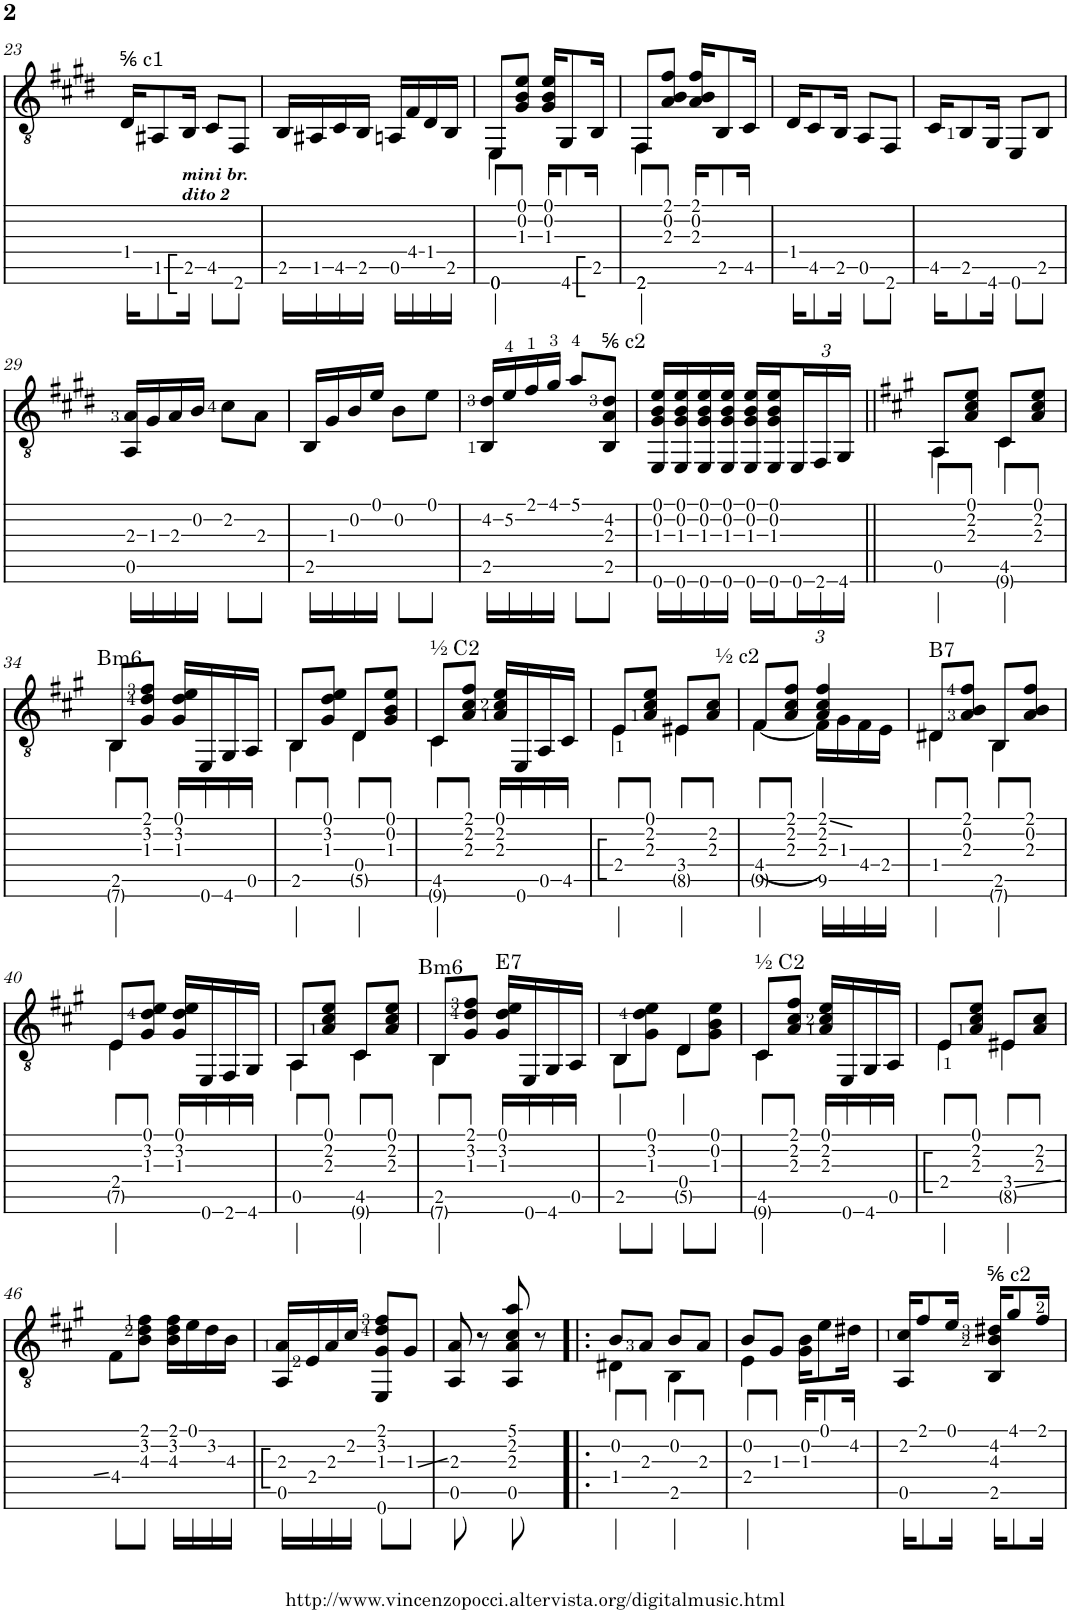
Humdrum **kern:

**kern	**kern
*part2	*part1
*staff2	*staff1
*I"Chitarra classica (Intavolatura)	*I"Classical Guitar
!!LO:PB:g=z
*	*clefGv2
*k[f#c#g#d#]	*k[f#c#g#d#]
*M2/4	*M2/4
=23	=23
!	!LO:TX:a:t=⅚ c1
16D#\KL	16D#/KL
8AA#X\	8AA#X/
!LO:TX:a:Bi:t=mini br.	!
!LO:TX:a:t=dito 2	!
16BB\Jk	16BB/Jk
8C#\L	8C#/L
8FF#\J	8FF#/J
=24	=24
16BB\LL	16BB/LL
16AA#X\	16AA#X/
16C#\	16C#/
16BB\JJ	16BB/JJ
16AAn\LL	16AAn/LL
16F#\	16F#/
16D#\	16D#/
16BB\JJ	16BB/JJ
=25	=25
*^	*^
8EE/L	4EE\	8EE/L	4EE\
8G#/ 8B/ 8e/J	.	8G#/ 8B/ 8e/J	.
16G#/ 16B/ 16e/KL	4ryy	16G#/ 16B/ 16e/KL	4ryy
8GG#/	.	8GG#/	.
16BB/Jk	.	16BB/Jk	.
=26	=26	=26	=26
8FF#/L	4FF#\	8FF#/L	4FF#\
8A/ 8B/ 8f#/J	.	8A/ 8B/ 8f#/J	.
16A/ 16B/ 16f#/KL	4ryy	16A/ 16B/ 16f#/KL	4ryy
8BB/	.	8BB/	.
16C#/Jk	.	16C#/Jk	.
*v	*v	*	*
*	*v	*v
=27	=27
16D#\KL	16D#/KL
8C#\	8C#/
16BB\Jk	16BB/Jk
8AA\L	8AA/L
8FF#\J	8FF#/J
=28	=28
16C#\KL	16C#/KL
8BB\	8BB/
16GG#\Jk	16GG#/Jk
8EE\L	8EE/L
8BB\J	8BB/J
!!LO:LB:g=z
=29	=29
16AA\ 16A\LL	16AA/ 16A/LL
16G#\	16G#/
16A\	16A/
16B\JJ	16B/JJ
8c#\L	8c#\L
8A\J	8A\J
=30	=30
16BB\LL	16BB/LL
16G#\	16G#/
16B\	16B/
16e\JJ	16e/JJ
8B\L	8B\L
8e\J	8e\J
=31	=31
16BB\ 16d#\LL	16BB/ 16d#/LL
16e\	16e/
16f#\	16f#/
16g#\JJ	16g#/JJ
8a\L	8a/L
!	!LO:TX:a:t=⅚ c2
8BB\ 8A\ 8d#\J	8BB/ 8A/ 8d#/J
=32	=32
16EE\ 16G#\ 16B\ 16e\LL	16EE/ 16G#/ 16B/ 16e/LL
16EE\ 16G#\ 16B\ 16e\	16EE/ 16G#/ 16B/ 16e/
16EE\ 16G#\ 16B\ 16e\	16EE/ 16G#/ 16B/ 16e/
16EE\ 16G#\ 16B\ 16e\JJ	16EE/ 16G#/ 16B/ 16e/JJ
16EE\ 16G#\ 16B\ 16e\LL	16EE/ 16G#/ 16B/ 16e/LL
16EE\ 16G#\ 16B\ 16e\	16EE/ 16G#/ 16B/ 16e/
*Xbrackettup	*Xbrackettup
24EE\	24EE/
24FF#\	24FF#/
24GG#\JJ	24GG#/JJ
=33||	=33||
*k[f#c#g#]	*k[f#c#g#]
*^	*^
8AA/L	4AA\	8AA/L	4AA\
8A/ 8c#/ 8e/J	.	8A/ 8c#/ 8e/J	.
8C#/L	4C#\	8C#/L	4C#\
8A/ 8c#/ 8e/J	.	8A/ 8c#/ 8e/J	.
!!LO:LB:g=z	!!
=34	=34	=34	=34
!	!	!LO:TX:a:t=Bm6	!
8BB/L	4BB\	8BB/L	4BB\
8G#/ 8d/ 8f#/J	.	8G#/ 8d/ 8f#/J	.
16G#/ 16d/ 16e/LL	4ryy	16G#/ 16d/ 16e/LL	4ryy
16EE/	.	16EE/	.
16GG#/	.	16GG#/	.
16AA/JJ	.	16AA/JJ	.
=35	=35	=35	=35
8BB/L	4BB\	8BB/L	4BB\
8G#/ 8d/ 8e/J	.	8G#/ 8d/ 8e/J	.
8D/L	4D\	8D/L	4D\
8G#/ 8B/ 8e/J	.	8G#/ 8B/ 8e/J	.
=36	=36	=36	=36
!	!	!LO:TX:a:t=½ C2	!
8C#/L	4C#\	8C#/L	4C#\
8A/ 8c#/ 8f#/J	.	8A/ 8c#/ 8f#/J	.
16A/ 16c#/ 16e/LL	4ryy	16A/ 16c#/ 16e/LL	4ryy
16EE/	.	16EE/	.
16AA/	.	16AA/	.
16C#/JJ	.	16C#/JJ	.
=37	=37	=37	=37
8E/L	4E\	8E/L	4E\
8A/ 8c#/ 8e/J	.	8A/ 8c#/ 8e/J	.
8E#X/L	4E#\	8E#X/L	4E#\
8A/ 8c#/J	.	8A/ 8c#/J	.
=38	=38	=38	=38
!	!	!LO:TX:a:t=½ c2	!
8F#/L	[4F#\	8F#/L	[4F#\
8A/ 8c#/ 8f#/J	.	8A/ 8c#/ 8f#/J	.
4A/ 4c#/ 4f#/	16F#\LL]	4A/ 4c#/ 4f#/	16F#\LL]
.	16G#\	.	16G#\
.	16F#\	.	16F#\
.	16E\JJ	.	16E\JJ
=39	=39	=39	=39
!	!	!LO:TX:a:t=B7	!
8D#X/L	4D#\	8D#X/L	4D#\
8A/ 8B/ 8f#/J	.	8A/ 8B/ 8f#/J	.
8BB/L	4BB\	8BB/L	4BB\
8A/ 8B/ 8f#/J	.	8A/ 8B/ 8f#/J	.
!!LO:LB:g=z	!!
=40	=40	=40	=40
8E/L	4E\	8E/L	4E\
8G#/ 8d/ 8e/J	.	8G#/ 8d/ 8e/J	.
16G#/ 16d/ 16e/LL	4ryy	16G#/ 16d/ 16e/LL	4ryy
16EE/	.	16EE/	.
16FF#/	.	16FF#/	.
16GG#/JJ	.	16GG#/JJ	.
=41	=41	=41	=41
8AA/L	4AA\	8AA/L	4AA\
8A/ 8c#/ 8e/J	.	8A/ 8c#/ 8e/J	.
8C#/L	4C#\	8C#/L	4C#\
8A/ 8c#/ 8e/J	.	8A/ 8c#/ 8e/J	.
=42	=42	=42	=42
8BB/L	4BB\	8BB/L	4BB\
!	!	!LO:TX:a:t=Bm6	!
8G#/ 8d/ 8f#/J	.	8G#/ 8d/ 8f#/J	.
!	!	!LO:TX:a:t=E7	!
16G#/ 16d/ 16e/LL	4ryy	16G#/ 16d/ 16e/LL	4ryy
16EE/	.	16EE/	.
16GG#/	.	16GG#/	.
16AA/JJ	.	16AA/JJ	.
=43	=43	=43	=43
4BB/	8BB\L	4BB/	8BB\L
.	8G#\ 8d\ 8e\J	.	8G#\ 8d\ 8e\J
4D/	8D\L	4D/	8D\L
.	8G#\ 8B\ 8e\J	.	8G#\ 8B\ 8e\J
=44	=44	=44	=44
!	!	!LO:TX:a:t=½ C2	!
8C#/L	4C#\	8C#/L	4C#\
8A/ 8c#/ 8f#/J	.	8A/ 8c#/ 8f#/J	.
16A/ 16c#/ 16e/LL	4ryy	16A/ 16c#/ 16e/LL	4ryy
16EE/	.	16EE/	.
16GG#/	.	16GG#/	.
16AA/JJ	.	16AA/JJ	.
=45	=45	=45	=45
8E/L	4E\	8E/L	4E\
8A/ 8c#/ 8e/J	.	8A/ 8c#/ 8e/J	.
8E#X/L	4E#\	8E#X/L	4E#\
8A/ 8c#/J	.	8A/ 8c#/J	.
*v	*v	*	*
*	*v	*v
!!LO:LB:g=z
=46	=46
8F#\L	8F#\L
8B\ 8d\ 8f#\J	8B\ 8d\ 8f#\J
16B\ 16d\ 16f#\LL	16B\ 16d\ 16f#\LL
16e\	16e\
16d\	16d\
16B\JJ	16B\JJ
=47	=47
16AA\ 16A\LL	16AA/ 16A/LL
16E\	16E/
16A\	16A/
16c#\JJ	16c#/JJ
8EE\ 8G#\ 8d\ 8f#\L	8EE/ 8G#/ 8d/ 8f#/L
8G#\J	8G#/J
=48	=48
8AA\ 8A\	8AA/ 8A/
8r	8r
8AA\ 8A\ 8c#\ 8a\	8AA/ 8A/ 8c#/ 8a/
8r	8r
=49!|:	=49!|:
*^	*^
8B/L	4D#X\	8B/L	4D#X\
8A/J	.	8A/J	.
8B/L	4BB\	8B/L	4BB\
8A/J	.	8A/J	.
=50	=50	=50	=50
8B/L	4E\	8B/L	4E\
8G#/J	.	8G#/J	.
16G#/ 16B/KL	4ryy	16G#\ 16B\KL	4ryy
8e/	.	8e\	.
16d#X/Jk	.	16d#X\Jk	.
*v	*v	*	*
*	*v	*v
=51	=51
16AA\ 16c#\KL	16AA/ 16c#/KL
8f#\	8f#/
16e\Jk	16e/Jk
!	!LO:TX:a:t=⅚ c2
16BB\ 16B\ 16d#X\KL	16BB/ 16B/ 16d#X/KL
8g#\	8g#/
16f#\Jk	16f#/Jk
=	=
*-	*-
